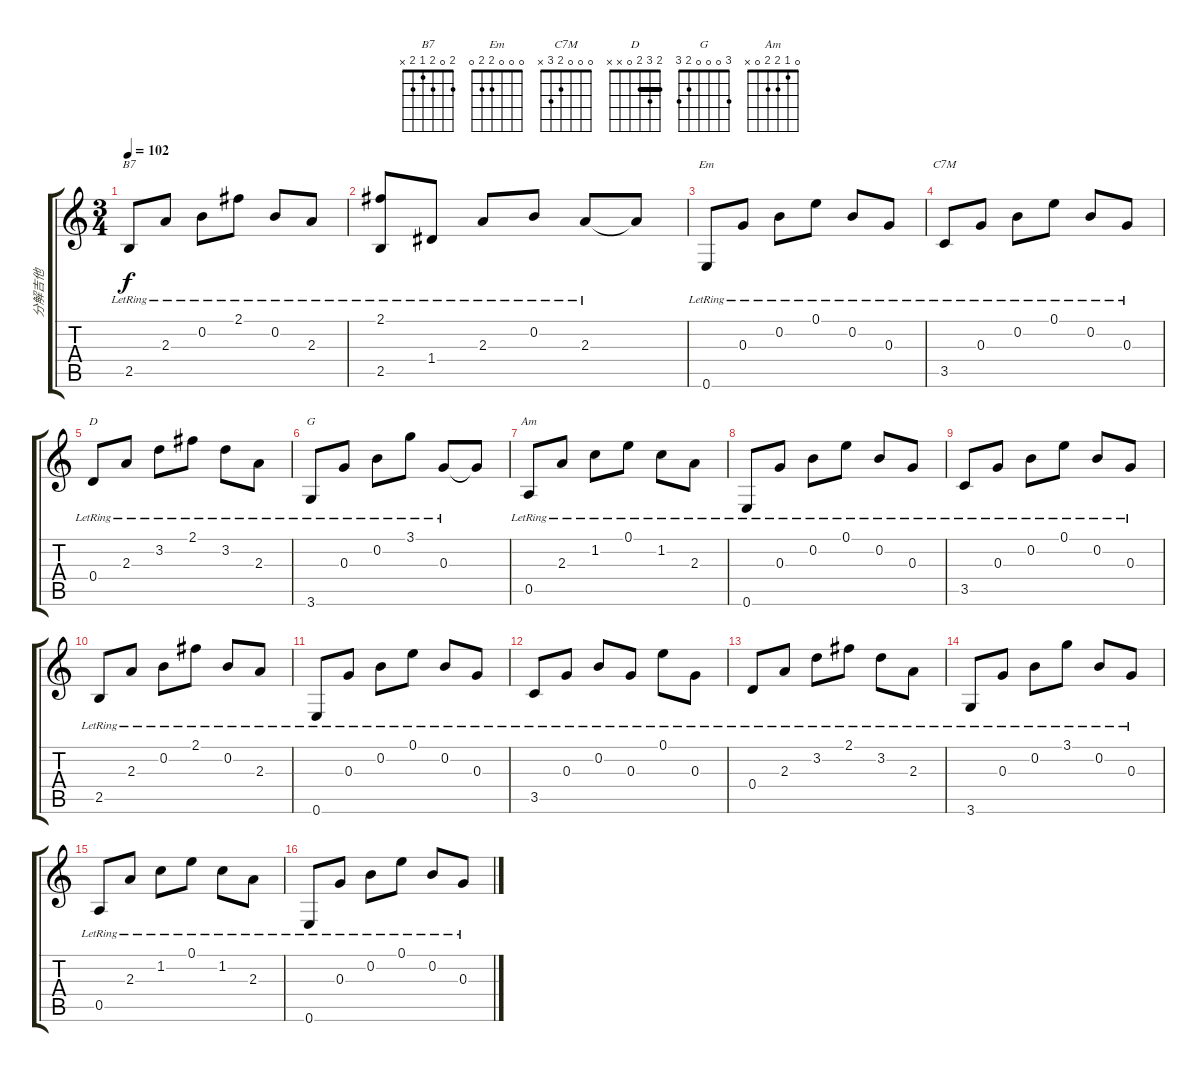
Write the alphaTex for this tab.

\track ("分解吉他" "分解吉他") {instrument acousticguitarsteel}
\staff {score tabs}
\tuning (E4 B3 G3 D3 A2 E2) {hide}
\chord ("B7" 2 0 2 1 2 x)
\chord ("Em" 0 0 0 2 2 0)
\chord ("C7M" 0 0 0 2 3 x)
\chord ("D" 2 3 2 0 x x) {barre 2}
\chord ("G" 3 0 0 0 2 3)
\chord ("Am" 0 1 2 2 0 x)
\ts (3 4)
\tempo 102
\clef g2
\ks c
2.5{lr}.8{ch "B7" dy f} 2.3{lr}.8 0.2{lr}.8 2.1{lr}.8 0.2{lr}.8 2.3{lr}.8 |
(2.1{lr} 2.5{lr}).8 1.4{lr}.8 2.3{lr}.8 0.2{lr}.8 2.3{lr}.8 2.3{t}.8 |
0.6{lr}.8{ch "Em"} 0.3{lr}.8 0.2{lr}.8 0.1{lr}.8 0.2{lr}.8 0.3{lr}.8 |
3.5{lr}.8{ch "C7M"} 0.3{lr}.8 0.2{lr}.8 0.1{lr}.8 0.2{lr}.8 0.3{lr}.8 |
0.4{lr}.8{ch "D"} 2.3{lr}.8 3.2{lr}.8 2.1{lr}.8 3.2{lr}.8 2.3{lr}.8 |
3.6{lr}.8{ch "G"} 0.3{lr}.8 0.2{lr}.8 3.1{lr}.8 0.3{lr}.8 0.3{t}.8 |
0.5{lr}.8{ch "Am"} 2.3{lr}.8 1.2{lr}.8 0.1{lr}.8 1.2{lr}.8 2.3{lr}.8 |
0.6{lr}.8 0.3{lr}.8 0.2{lr}.8 0.1{lr}.8 0.2{lr}.8 0.3{lr}.8 |
3.5{lr}.8 0.3{lr}.8 0.2{lr}.8 0.1{lr}.8 0.2{lr}.8 0.3{lr}.8 |
2.5{lr}.8 2.3{lr}.8 0.2{lr}.8 2.1{lr}.8 0.2{lr}.8 2.3{lr}.8 |
0.6{lr}.8 0.3{lr}.8 0.2{lr}.8 0.1{lr}.8 0.2{lr}.8 0.3{lr}.8 |
3.5{lr}.8 0.3{lr}.8 0.2{lr}.8 0.3{lr}.8 0.1{lr}.8 0.3{lr}.8 |
0.4{lr}.8 2.3{lr}.8 3.2{lr}.8 2.1{lr}.8 3.2{lr}.8 2.3{lr}.8 |
3.6{lr}.8 0.3{lr}.8 0.2{lr}.8 3.1{lr}.8 0.2{lr}.8 0.3{lr}.8 |
0.5{lr}.8 2.3{lr}.8 1.2{lr}.8 0.1{lr}.8 1.2{lr}.8 2.3{lr}.8 |
0.6{lr}.8 0.3{lr}.8 0.2{lr}.8 0.1{lr}.8 0.2{lr}.8 0.3{lr}.8
